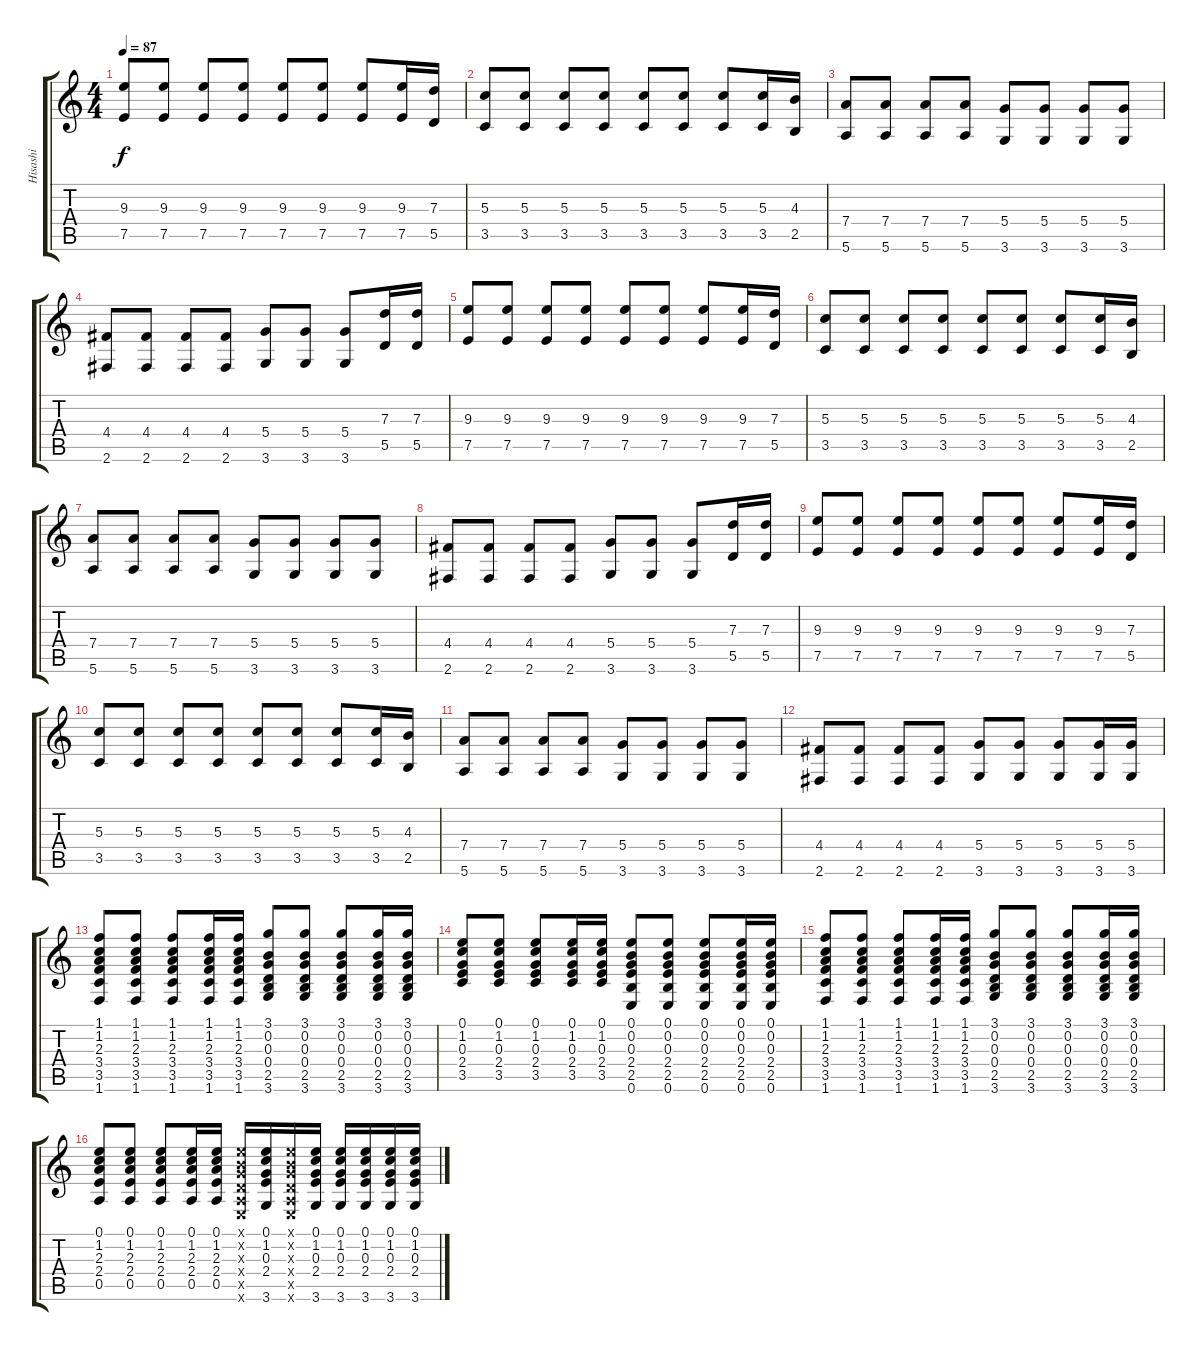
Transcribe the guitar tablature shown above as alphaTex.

\track ("Hisashi" "Hisashi") {instrument overdrivenguitar}
\staff {score tabs}
\tuning (E4 B3 G3 D3 A2 E2) {hide}
\ts (4 4)
\tempo 87
\clef g2
\ks c
(9.3 7.5).8{dy f} (9.3 7.5).8 (9.3 7.5).8 (9.3 7.5).8 (9.3 7.5).8 (9.3 7.5).8 (9.3 7.5).8 (9.3 7.5).16 (7.3 5.5).16 |
(5.3 3.5).8 (5.3 3.5).8 (5.3 3.5).8 (5.3 3.5).8 (5.3 3.5).8 (5.3 3.5).8 (5.3 3.5).8 (5.3 3.5).16 (4.3 2.5).16 |
(7.4 5.6).8 (7.4 5.6).8 (7.4 5.6).8 (7.4 5.6).8 (5.4 3.6).8 (5.4 3.6).8 (5.4 3.6).8 (5.4 3.6).8 |
(4.4 2.6).8 (4.4 2.6).8 (4.4 2.6).8 (4.4 2.6).8 (5.4 3.6).8 (5.4 3.6).8 (5.4 3.6).8 (7.3 5.5).16 (7.3 5.5).16 |
(9.3 7.5).8 (9.3 7.5).8 (9.3 7.5).8 (9.3 7.5).8 (9.3 7.5).8 (9.3 7.5).8 (9.3 7.5).8 (9.3 7.5).16 (7.3 5.5).16 |
(5.3 3.5).8 (5.3 3.5).8 (5.3 3.5).8 (5.3 3.5).8 (5.3 3.5).8 (5.3 3.5).8 (5.3 3.5).8 (5.3 3.5).16 (4.3 2.5).16 |
(7.4 5.6).8 (7.4 5.6).8 (7.4 5.6).8 (7.4 5.6).8 (5.4 3.6).8 (5.4 3.6).8 (5.4 3.6).8 (5.4 3.6).8 |
(4.4 2.6).8 (4.4 2.6).8 (4.4 2.6).8 (4.4 2.6).8 (5.4 3.6).8 (5.4 3.6).8 (5.4 3.6).8 (7.3 5.5).16 (7.3 5.5).16 |
(9.3 7.5).8 (9.3 7.5).8 (9.3 7.5).8 (9.3 7.5).8 (9.3 7.5).8 (9.3 7.5).8 (9.3 7.5).8 (9.3 7.5).16 (7.3 5.5).16 |
(5.3 3.5).8 (5.3 3.5).8 (5.3 3.5).8 (5.3 3.5).8 (5.3 3.5).8 (5.3 3.5).8 (5.3 3.5).8 (5.3 3.5).16 (4.3 2.5).16 |
(7.4 5.6).8 (7.4 5.6).8 (7.4 5.6).8 (7.4 5.6).8 (5.4 3.6).8 (5.4 3.6).8 (5.4 3.6).8 (5.4 3.6).8 |
(4.4 2.6).8 (4.4 2.6).8 (4.4 2.6).8 (4.4 2.6).8 (5.4 3.6).8 (5.4 3.6).8 (5.4 3.6).8 (5.4 3.6).16 (5.4 3.6).16 |
(1.1 1.2 2.3 3.4 3.5 1.6).8 (1.1 1.2 2.3 3.4 3.5 1.6).8 (1.1 1.2 2.3 3.4 3.5 1.6).8 (1.1 1.2 2.3 3.4 3.5 1.6).16 (1.1 1.2 2.3 3.4 3.5 1.6).16 (3.1 0.2 0.3 0.4 2.5 3.6).8 (3.1 0.2 0.3 0.4 2.5 3.6).8 (3.1 0.2 0.3 0.4 2.5 3.6).8 (3.1 0.2 0.3 0.4 2.5 3.6).16 (3.1 0.2 0.3 0.4 2.5 3.6).16 |
(0.1 1.2 0.3 2.4 3.5).8 (0.1 1.2 0.3 2.4 3.5).8 (0.1 1.2 0.3 2.4 3.5).8 (0.1 1.2 0.3 2.4 3.5).16 (0.1 1.2 0.3 2.4 3.5).16 (0.1 0.2 0.3 2.4 2.5 0.6).8 (0.1 0.2 0.3 2.4 2.5 0.6).8 (0.1 0.2 0.3 2.4 2.5 0.6).8 (0.1 0.2 0.3 2.4 2.5 0.6).16 (0.1 0.2 0.3 2.4 2.5 0.6).16 |
(1.1 1.2 2.3 3.4 3.5 1.6).8 (1.1 1.2 2.3 3.4 3.5 1.6).8 (1.1 1.2 2.3 3.4 3.5 1.6).8 (1.1 1.2 2.3 3.4 3.5 1.6).16 (1.1 1.2 2.3 3.4 3.5 1.6).16 (3.1 0.2 0.3 0.4 2.5 3.6).8 (3.1 0.2 0.3 0.4 2.5 3.6).8 (3.1 0.2 0.3 0.4 2.5 3.6).8 (3.1 0.2 0.3 0.4 2.5 3.6).16 (3.1 0.2 0.3 0.4 2.5 3.6).16 |
(0.1 1.2 2.3 2.4 0.5).8 (0.1 1.2 2.3 2.4 0.5).8 (0.1 1.2 2.3 2.4 0.5).8 (0.1 1.2 2.3 2.4 0.5).16 (0.1 1.2 2.3 2.4 0.5).16 (0.1{x} 0.2{x} 0.3{x} 0.4{x} 0.5{x} 0.6{x}).16 (0.1 1.2 0.3 2.4 3.6).16 (0.1{x} 0.2{x} 0.3{x} 0.4{x} 0.5{x} 0.6{x}).16 (0.1 1.2 0.3 2.4 3.6).16 (0.1 1.2 0.3 2.4 3.6).16 (0.1 1.2 0.3 2.4 3.6).16 (0.1 1.2 0.3 2.4 3.6).16 (0.1 1.2 0.3 2.4 3.6).16
